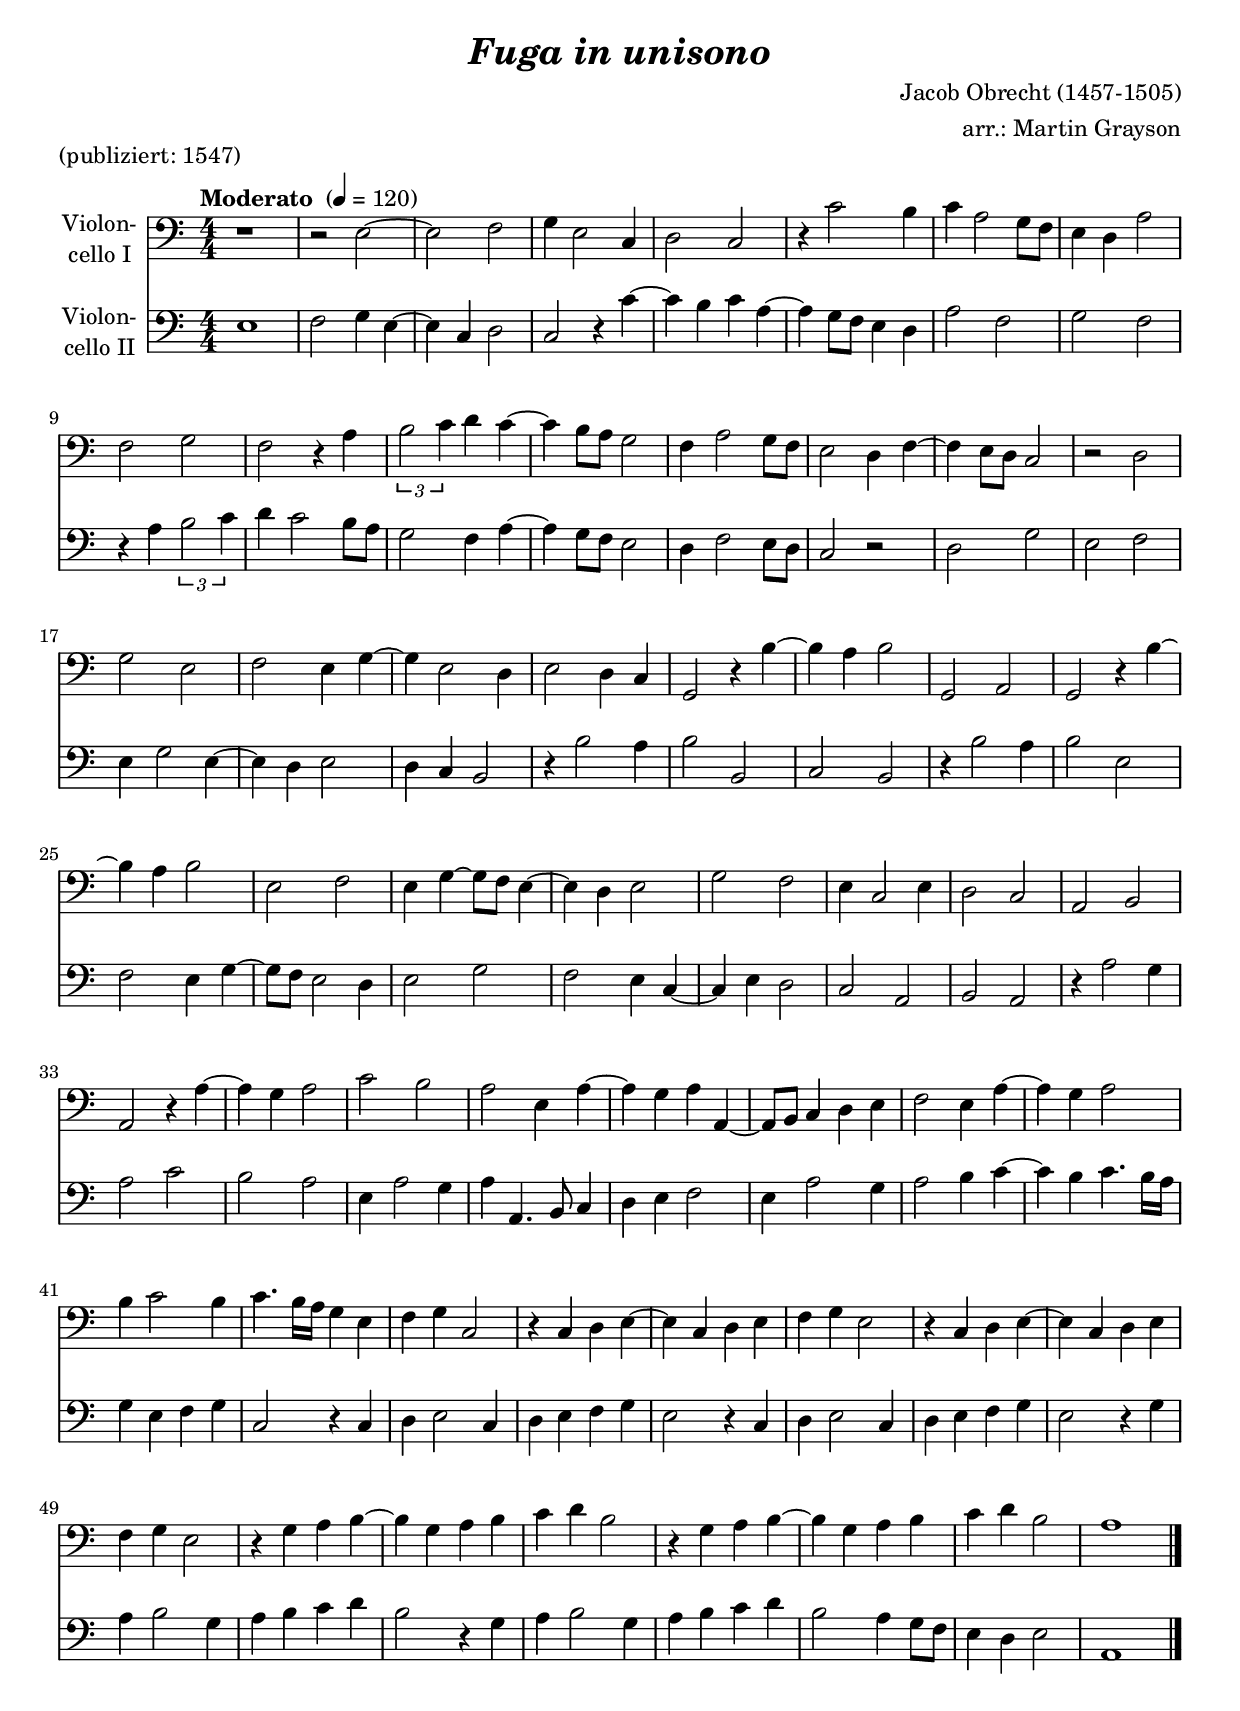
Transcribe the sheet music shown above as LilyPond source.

\version "2.18.2"
\include "deutsch.ly"

#(set-global-staff-size 20)

\header {
  title     = \markup \bold \italic "Fuga in unisono"
  composer  = "Jacob Obrecht (1457-1505)"
  arranger  = "arr.: Martin Grayson"
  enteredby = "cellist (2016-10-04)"
  piece     = "(publiziert: 1547)"
}

voiceconsts = {
  \key c \major
  \time 4/4
  \clef "bass"
  \tempo "Moderato " 4=120
  \numericTimeSignature
%  \compressFullBarRests
%  \set tupletSpannerDuration = #(ly:make-moment 1 4)
  % Set default beaming cor all staves
%  \set Timing.beamExceptions = #'()
%  \set Timing.baseMoment     = #(ly:make-moment 3 8)
%  \set Timing.beatStructure  = #'(1 1)
}

mist = "string ensemble 1"
%miba = "trombone"
miba = "bassoon"
%mivc = "trombone"
mikl = "concertina"
%miba = "electric bass (finger)"

va = \relative c {
  \voiceconsts

  r1
  r2 e~
  e f
  g4 e2 c4
  d2 c

  r4 c'2 h4
  c a2 g8 f
  e4 d a'2
  f g
  f r4 a

  \times 2/3 { h2 c4 } d c~
  c h8 a g2
  f4 a2 g8 f
  e2 d4 f~
  f e8 d c2

  r d
  g e
  f e4 g~
  g e2 d4
  e2 d4 c

  g2 r4 h'~
  h a h2
  g, a
  g r4 h'~
  h a h2
  e, f

  e4 g~ g8 f e4~
  e d e2
  g f
  e4 c2 e4
  d2 c
  a h

  a r4 a'~
  a g a2
  c h
  a e4 a~
  a g a a,~
  a8 h c4 d e

  f2 e4 a~
  a g a2
  h4 c2 h4
  c4. h16 a g4 e
  f g c,2
  r4 c d e~

  e c d e
  f g e2
  r4 c d e~
  e c d e
  f g e2
  r4 g a h~

  h g a h
  c d h2
  r4 g a h~
  h g a h
  c d h2
  a1 \bar "|."
}

vb = \relative c {
  \voiceconsts

  e1
  f2 g4 e~
  e c d2
  c r4 c'~
  c h c a~

  a g8 f e4 d
  a'2 f
  g f
  r4 a \times 2/3 { h2 c4 }
  d c2 h8 a

  g2 f4 a~
  a g8 f e2
  d4 f2 e8 d
  c2 r
  d g

  e f
  e4 g2 e4~
  e d e2
  d4 c h2
  r4 h'2 a4

  h2 h,
  c h
  r4 h'2 a4
  h2 e,
  f e4 g~
  g8 f e2 d4

  e2 g
  f e4 c~
  c e d2
  c a
  h a
  r4 a'2 g4

  a2 c
  h a
  e4 a2 g4
  a a,4. h8 c4
  d e f2
  e4 a2 g4

  a2 h4 c~
  c h c4. h16 a
  g4 e f g
  c,2 r4 c
  d e2 c4
  d e f g

  e2 r4 c
  d e2 c4
  d e f g
  e2 r4 g
  a h2 g4
  a h c d

  h2 r4 g
  a h2 g4
  a h c d
  h2 a4 g8 f
  e4 d e2
  a,1 \bar "|."
}


music = <<
      \new Staff {
        \set Staff.midiInstrument = \miba
        \set Staff.instrumentName = \markup \center-column { "Violon-" "cello I" }
        \transpose c c { \va }
      }

      \new Staff {
        \set Staff.midiInstrument = \miba
        \set Staff.instrumentName = \markup \center-column { "Violon-" "cello II" }
        \transpose c c { \vb }
      }
>>

\book {
  \score {
   \music
    \layout {}
  }

  \score {
    \unfoldRepeats \music

    \midi {
      \context {
        \Score
      }
    }
  }
}
